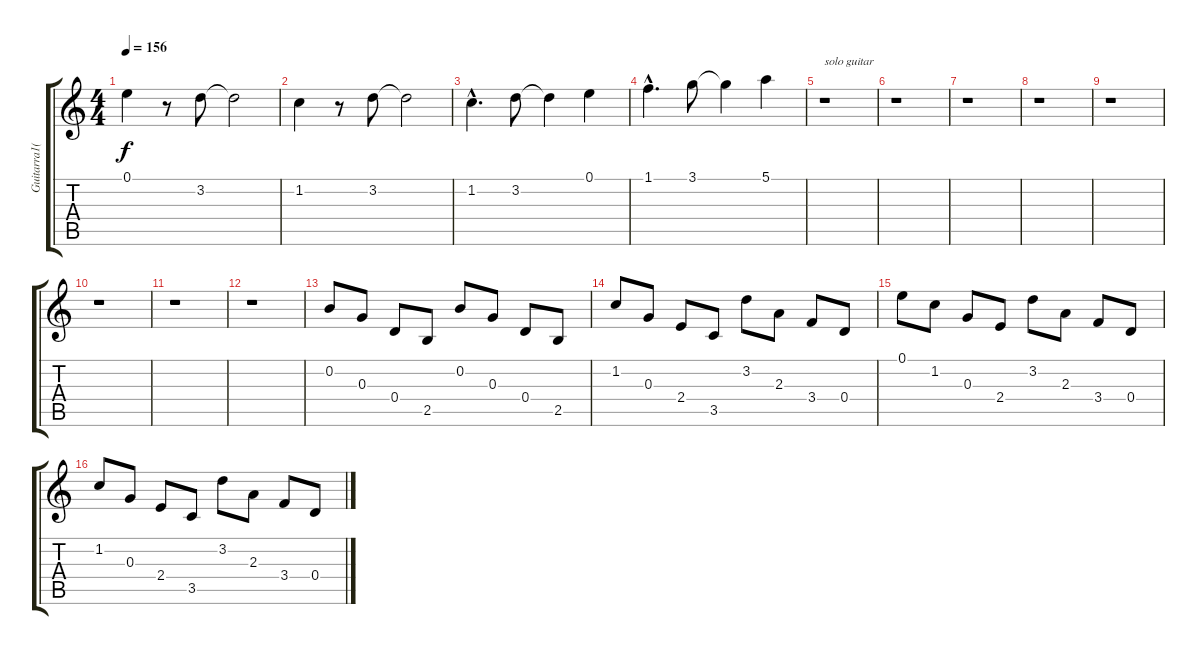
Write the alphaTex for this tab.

\track ("Guitarra1(Robe)" "Guitarra1(") {instrument electricguitarclean}
\staff {score tabs}
\tuning (E4 B3 G3 D3 A2 E2) {hide}
\ts (4 4)
\tempo 156
\clef g2
\ks c
0.1.4{dy f} r.8 3.2.8 3.2{t}.2 |
1.2.4 r.8 3.2.8 3.2{t}.2 |
1.2{hac}.4{d} 3.2.8 3.2{t}.4 0.1.4 |
1.1{hac}.4{d} 3.1.8 3.1{t}.4 5.1.4 |
r.1{txt "solo guitar"} |
r.1 |
r.1 |
r.1 |
r.1 |
r.1 |
r.1 |
r.1 |
0.2.8 0.3.8 0.4.8 2.5.8 0.2.8 0.3.8 0.4.8 2.5.8 |
1.2.8 0.3.8 2.4.8 3.5.8 3.2.8 2.3.8 3.4.8 0.4.8 |
0.1.8 1.2.8 0.3.8 2.4.8 3.2.8 2.3.8 3.4.8 0.4.8 |
1.2.8 0.3.8 2.4.8 3.5.8 3.2.8 2.3.8 3.4.8 0.4.8
